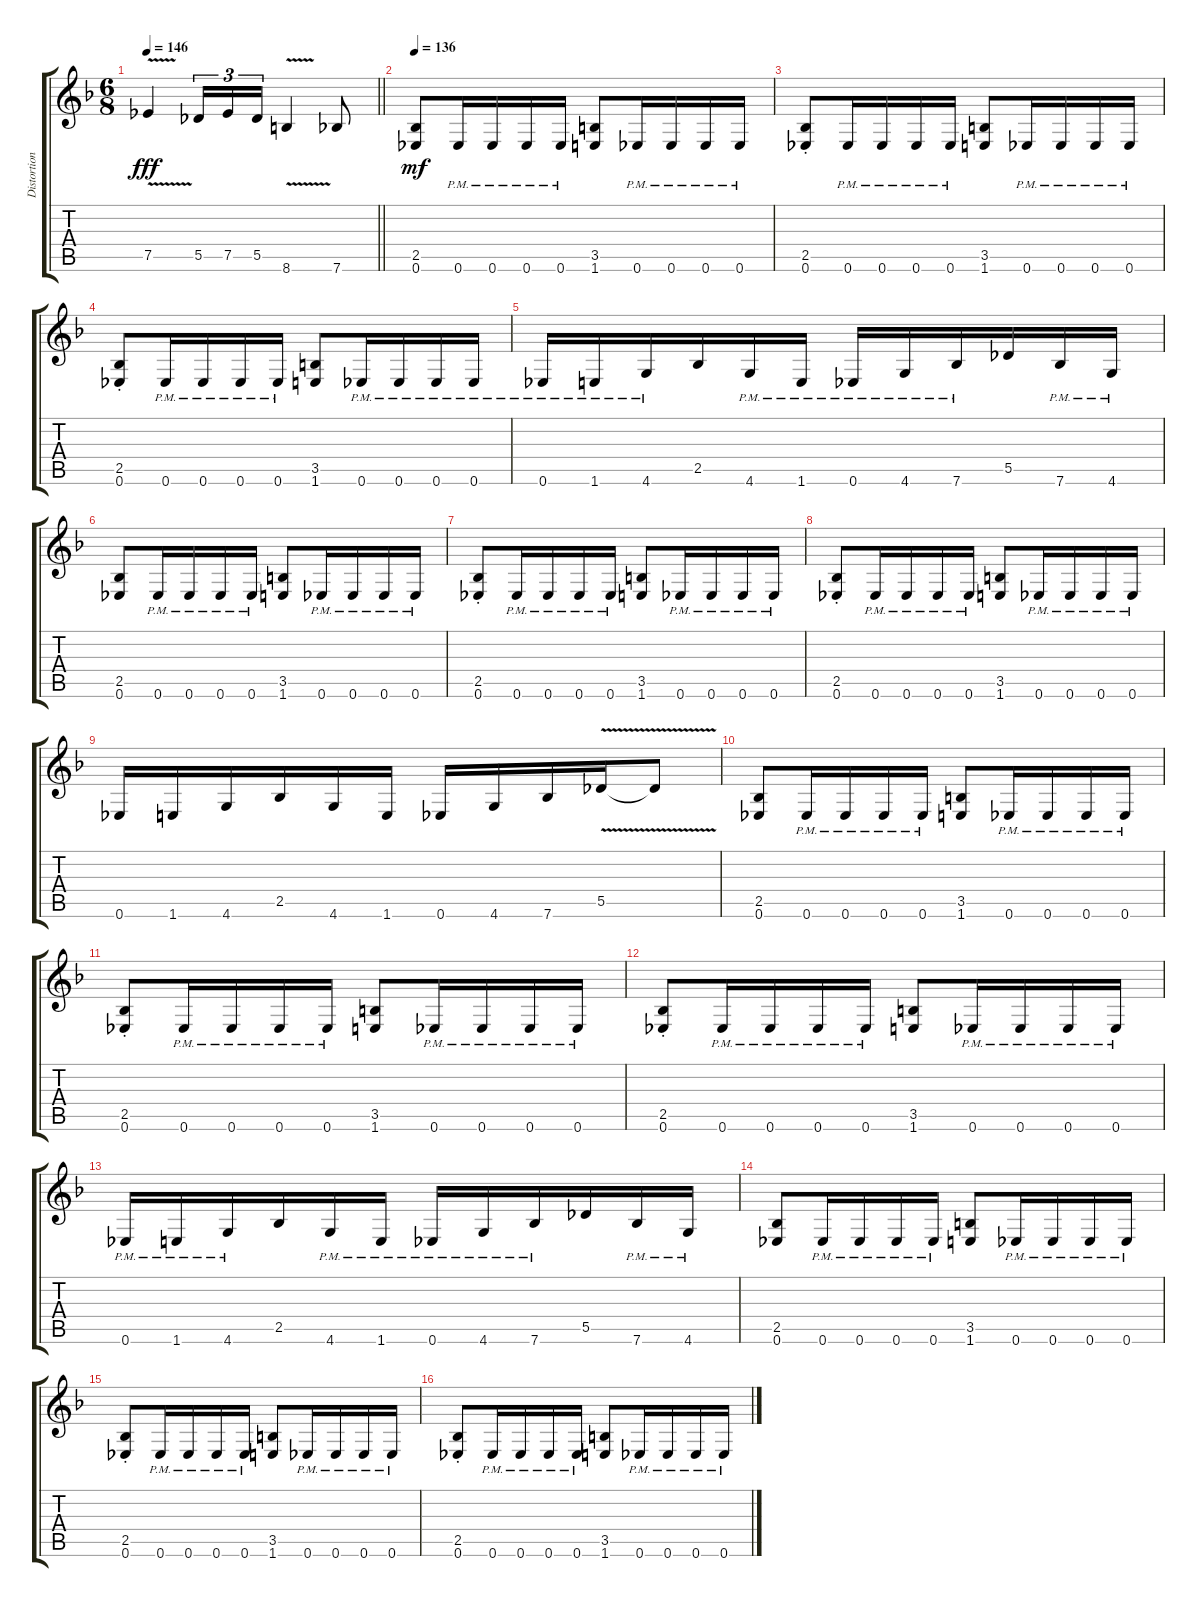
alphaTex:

\track ("Distortion Guitar" "Distortion") {instrument overdrivenguitar}
\staff {score tabs}
\tuning (Eb4 Bb3 Gb3 Db3 Ab2 Eb2) {hide}
\ts (6 8)
\tempo 146
\clef g2
\barLineRight lightlight
\ks f
7.5{v}.4{dy fff} 5.5.16{tu (3 2)} 7.5.16{tu (3 2)} 5.5.16{tu (3 2)} 8.6{v}.4 7.6.8 |
\tempo 136
(2.5 0.6).8{dy mf} 0.6{pm}.16 0.6{pm}.16 0.6{pm}.16 0.6{pm}.16 (3.5 1.6).8 0.6{pm}.16 0.6{pm}.16 0.6{pm}.16 0.6{pm}.16 |
(2.5{st} 0.6{st}).8 0.6{pm}.16 0.6{pm}.16 0.6{pm}.16 0.6{pm}.16 (3.5 1.6).8 0.6{pm}.16 0.6{pm}.16 0.6{pm}.16 0.6{pm}.16 |
(2.5{st} 0.6{st}).8 0.6{pm}.16 0.6{pm}.16 0.6{pm}.16 0.6{pm}.16 (3.5 1.6).8 0.6{pm}.16 0.6{pm}.16 0.6{pm}.16 0.6{pm}.16 |
0.6{pm}.16 1.6{pm}.16 4.6{pm}.16 2.5.16 4.6{pm}.16 1.6{pm}.16 0.6{pm}.16 4.6{pm}.16 7.6{pm}.16 5.5.16 7.6{pm}.16 4.6{pm}.16 |
(2.5 0.6).8 0.6{pm}.16 0.6{pm}.16 0.6{pm}.16 0.6{pm}.16 (3.5 1.6).8 0.6{pm}.16 0.6{pm}.16 0.6{pm}.16 0.6{pm}.16 |
(2.5{st} 0.6{st}).8 0.6{pm}.16 0.6{pm}.16 0.6{pm}.16 0.6{pm}.16 (3.5 1.6).8 0.6{pm}.16 0.6{pm}.16 0.6{pm}.16 0.6{pm}.16 |
(2.5{st} 0.6{st}).8 0.6{pm}.16 0.6{pm}.16 0.6{pm}.16 0.6{pm}.16 (3.5 1.6).8 0.6{pm}.16 0.6{pm}.16 0.6{pm}.16 0.6{pm}.16 |
0.6.16 1.6.16 4.6.16 2.5.16 4.6.16 1.6.16 0.6.16 4.6.16 7.6.16 5.5{v}.16 5.5{v t}.8 |
(2.5 0.6).8 0.6{pm}.16 0.6{pm}.16 0.6{pm}.16 0.6{pm}.16 (3.5 1.6).8 0.6{pm}.16 0.6{pm}.16 0.6{pm}.16 0.6{pm}.16 |
(2.5{st} 0.6{st}).8 0.6{pm}.16 0.6{pm}.16 0.6{pm}.16 0.6{pm}.16 (3.5 1.6).8 0.6{pm}.16 0.6{pm}.16 0.6{pm}.16 0.6{pm}.16 |
(2.5{st} 0.6{st}).8 0.6{pm}.16 0.6{pm}.16 0.6{pm}.16 0.6{pm}.16 (3.5 1.6).8 0.6{pm}.16 0.6{pm}.16 0.6{pm}.16 0.6{pm}.16 |
0.6{pm}.16 1.6{pm}.16 4.6{pm}.16 2.5.16 4.6{pm}.16 1.6{pm}.16 0.6{pm}.16 4.6{pm}.16 7.6{pm}.16 5.5.16 7.6{pm}.16 4.6{pm}.16 |
(2.5 0.6).8 0.6{pm}.16 0.6{pm}.16 0.6{pm}.16 0.6{pm}.16 (3.5 1.6).8 0.6{pm}.16 0.6{pm}.16 0.6{pm}.16 0.6{pm}.16 |
(2.5{st} 0.6{st}).8 0.6{pm}.16 0.6{pm}.16 0.6{pm}.16 0.6{pm}.16 (3.5 1.6).8 0.6{pm}.16 0.6{pm}.16 0.6{pm}.16 0.6{pm}.16 |
(2.5{st} 0.6{st}).8 0.6{pm}.16 0.6{pm}.16 0.6{pm}.16 0.6{pm}.16 (3.5 1.6).8 0.6{pm}.16 0.6{pm}.16 0.6{pm}.16 0.6{pm}.16
